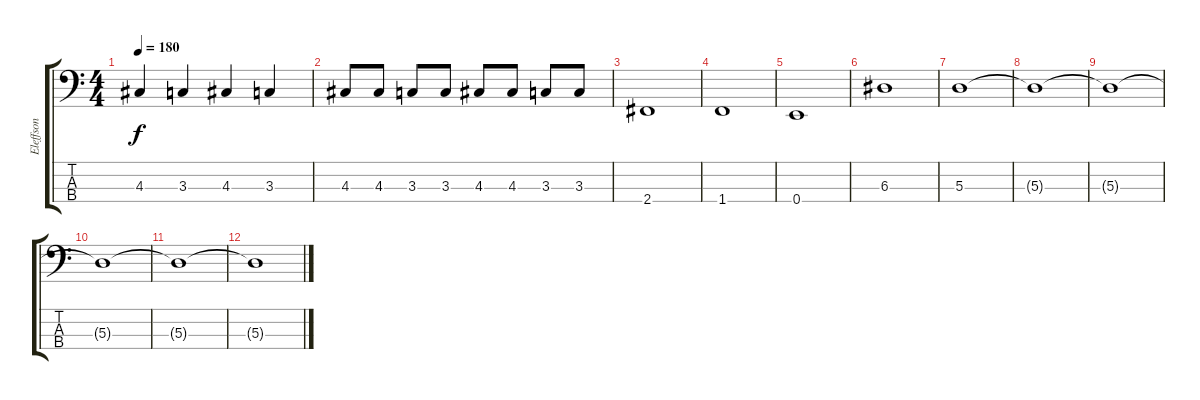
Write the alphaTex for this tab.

\track ("Eleffson" "Eleffson") {instrument electricbassfinger}
\staff {score tabs}
\tuning (G2 D2 A1 E1) {hide}
\ts (4 4)
\tempo 180
\clef f4
\ks c
4.3.4{dy f} 3.3.4 4.3.4 3.3.4 |
4.3.8 4.3.8 3.3.8 3.3.8 4.3.8 4.3.8 3.3.8 3.3.8 |
2.4.1 |
1.4.1 |
0.4.1 |
6.3.1 |
5.3.1 |
5.3{t}.1 |
5.3{t}.1 |
5.3{t}.1 |
5.3{t}.1{volume 8} |
5.3{t}.1
